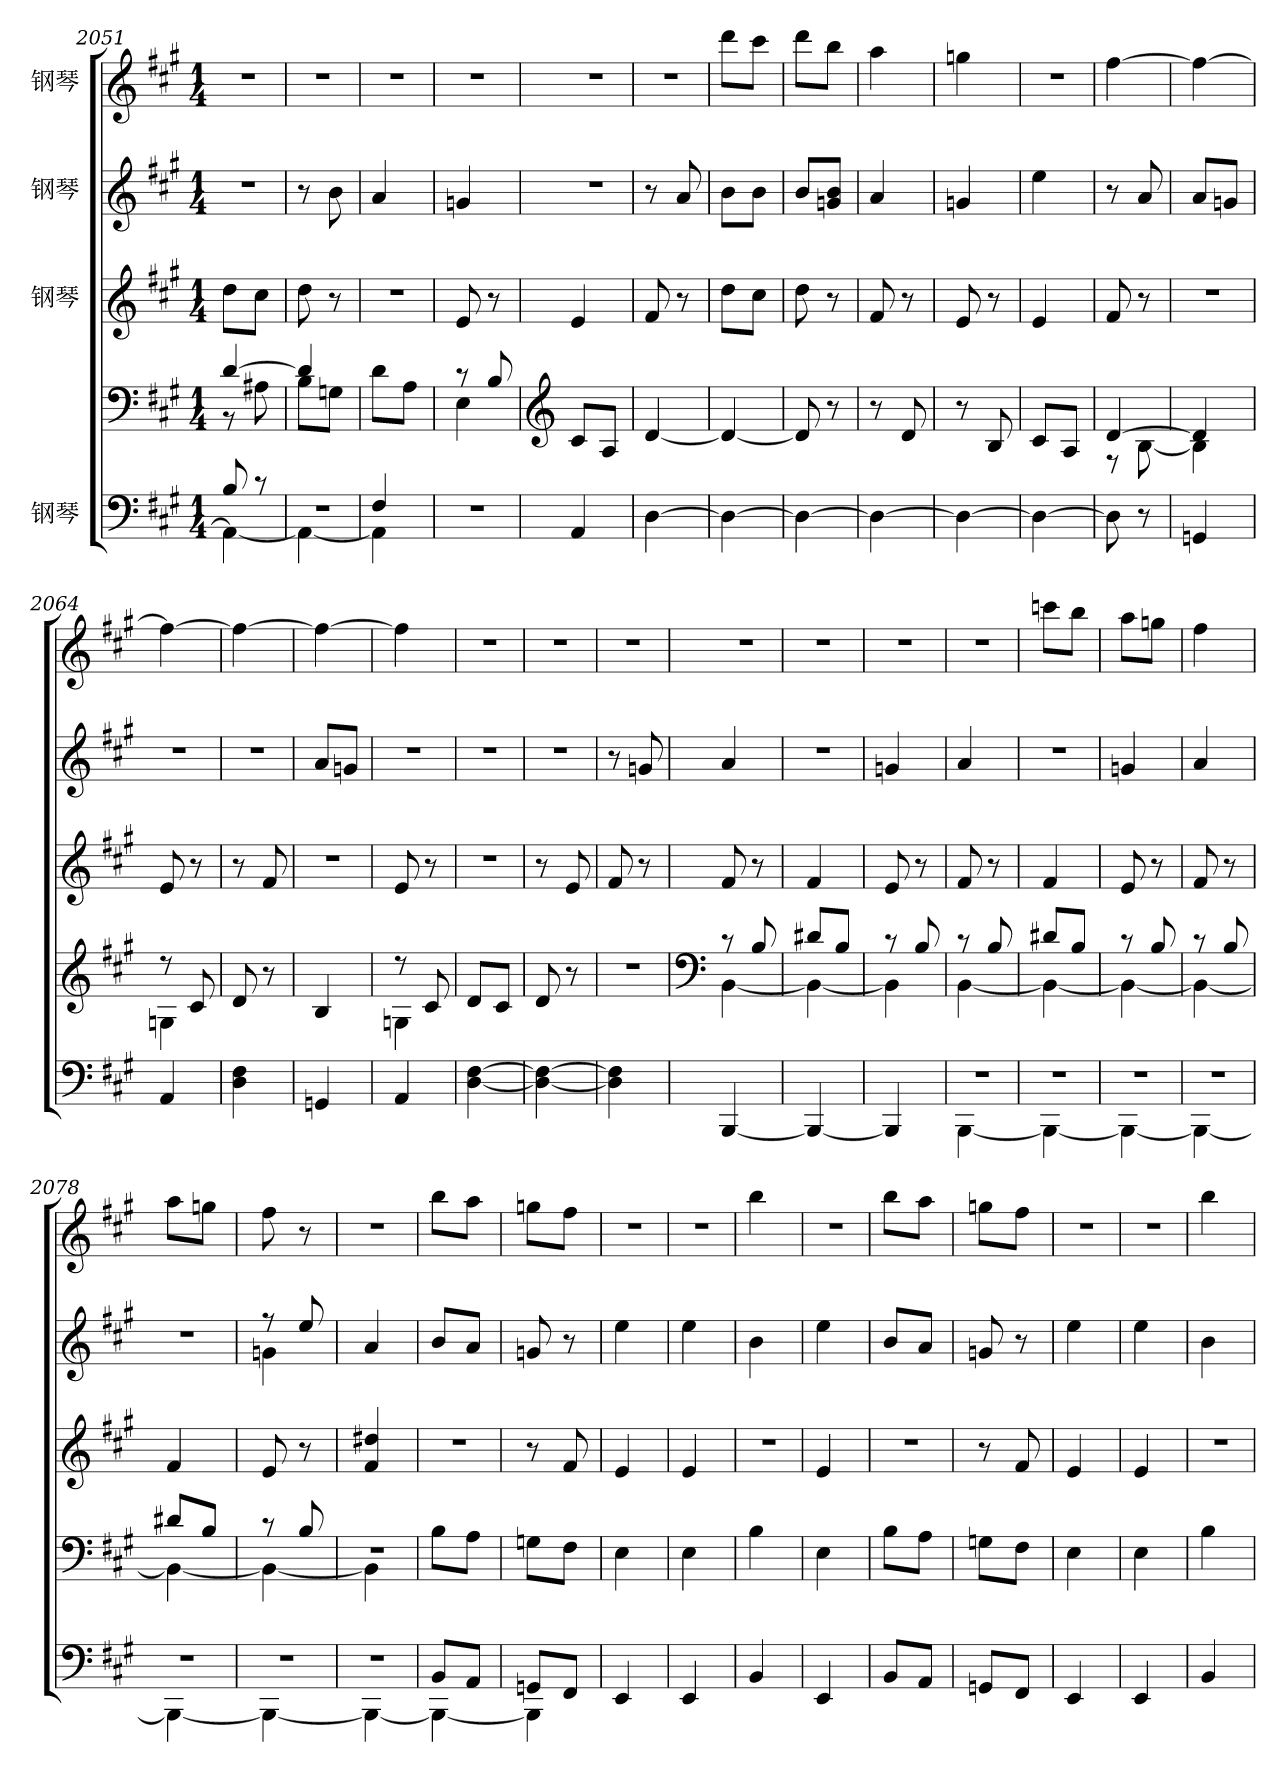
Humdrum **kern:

**kern	**kern	**kern	**kern	**kern
*part4	*part4	*part3	*part2	*part1
*staff5	*staff4	*staff3	*staff2	*staff1
*I"钢琴	*	*I"钢琴	*I"钢琴	*I"钢琴
*clefF4	*clefF4	*clefG2	*clefG2	*clefG2
*k[f#c#g#]	*k[f#c#g#]	*k[f#c#g#]	*k[f#c#g#]	*k[f#c#g#]
*M1/4	*M1/4	*M1/4	*M1/4	*M1/4
=2051	=2051	=2051	=2051	=2051
*^	*^	*	*	*
8B/	4AA\_	[4d/	8r	8dd\L	4r	4r
8r	.	.	8A#X\	8cc#\J	.	.
=2052	=2052	=2052	=2052	=2052	=2052	=2052
4r	4AA\_	4d/]	8B\L	8dd\	8r	4r
.	.	.	8Gn\J	8r	8b\	.
*	*	*v	*v	*	*	*
!!LO:PB:g=z
=2053	=2053	=2053	=2053	=2053	=2053
4F#/	4AA\]	8d\L	4r	4a/	4r
.	.	8A\J	.	.	.
*v	*v	*	*	*	*
=2054	=2054	=2054	=2054	=2054
*	*^	*	*	*
4r	8r	4E\	8e/	4gn/	4r
.	8B/	.	8r	.	.
*	*v	*v	*	*	*
=2055	=2055	=2055	=2055	=2055
*	*clefG2	*	*	*
4AA/	8c#/L	4e/	4r	4r
.	8A/J	.	.	.
=2056	=2056	=2056	=2056	=2056
[4D\	[4d/	8f#/	8r	4r
.	.	8r	8a/	.
=2057	=2057	=2057	=2057	=2057
4D\_	4d/_	8dd\L	8b\L	8ddd\L
.	.	8cc#\J	8b\J	8ccc#\J
=2058	=2058	=2058	=2058	=2058
4D\_	8d/]	8dd\	8b/L	8ddd\L
.	8r	8r	8gn/ 8b/J	8bb\J
=2059	=2059	=2059	=2059	=2059
4D\_	8r	8f#/	4a/	4aa\
.	8d/	8r	.	.
=2060	=2060	=2060	=2060	=2060
4D\_	8r	8e/	4gn/	4ggn\
.	8B/	8r	.	.
=2061	=2061	=2061	=2061	=2061
4D\_	8c#/L	4e/	4ee\	4r
.	8A/J	.	.	.
=2062	=2062	=2062	=2062	=2062
*	*^	*	*	*
8D\]	[4d/	8r	8f#/	8r	[4ff#\
8r	.	[8B\	8r	8a/	.
!!LO:LB:g=z
=2063	=2063	=2063	=2063	=2063	=2063
4GGn/	4d/]	4B\]	4r	8a/L	4ff#\_
.	.	.	.	8gn/J	.
=2064	=2064	=2064	=2064	=2064	=2064
4AA/	8r	4Gn\	8e/	4r	4ff#\_
.	8c#/	.	8r	.	.
*	*v	*v	*	*	*
=2065	=2065	=2065	=2065	=2065
4D\ 4F#\	8d/	8r	4r	4ff#\_
.	8r	8f#/	.	.
=2066	=2066	=2066	=2066	=2066
4GGn/	4B/	4r	8a/L	4ff#\_
.	.	.	8gn/J	.
=2067	=2067	=2067	=2067	=2067
*	*^	*	*	*
4AA/	8r	4Gn\	8e/	4r	4ff#\]
.	8c#/	.	8r	.	.
*	*v	*v	*	*	*
=2068	=2068	=2068	=2068	=2068
[4D\ [4F#\	8d/L	4r	4r	4r
.	8c#/J	.	.	.
=2069	=2069	=2069	=2069	=2069
4D\_ 4F#\_	8d/	8r	4r	4r
.	8r	8e/	.	.
=2070	=2070	=2070	=2070	=2070
4D\] 4F#\]	4r	8f#/	8r	4r
.	.	8r	8gn/	.
=2071	=2071	=2071	=2071	=2071
*	*clefF4	*	*	*
*	*^	*	*	*
[4BBB/	8r	[4BB\	8f#/	4a/	4r
.	8B/	.	8r	.	.
!!LO:PB:g=z
=2072	=2072	=2072	=2072	=2072	=2072
4BBB/_	8d#X/L	4BB\_	4f#/	4r	4r
.	8B/J	.	.	.	.
=2073	=2073	=2073	=2073	=2073	=2073
4BBB/]	8r	4BB\]	8e/	4gn/	4r
.	8B/	.	8r	.	.
=2074	=2074	=2074	=2074	=2074	=2074
*^	*	*	*	*	*
4r	[4BBB\	8r	[4BB\	8f#/	4a/	4r
.	.	8B/	.	8r	.	.
=2075	=2075	=2075	=2075	=2075	=2075	=2075
4r	4BBB\_	8d#X/L	4BB\_	4f#/	4r	8cccn\L
.	.	8B/J	.	.	.	8bb\J
=2076	=2076	=2076	=2076	=2076	=2076	=2076
4r	4BBB\_	8r	4BB\_	8e/	4gn/	8aa\L
.	.	8B/	.	8r	.	8ggn\J
=2077	=2077	=2077	=2077	=2077	=2077	=2077
4r	4BBB\_	8r	4BB\_	8f#/	4a/	4ff#\
.	.	8B/	.	8r	.	.
=2078	=2078	=2078	=2078	=2078	=2078	=2078
4r	4BBB\_	8d#X/L	4BB\_	4f#/	4r	8aa\L
.	.	8B/J	.	.	.	8ggn\J
=2079	=2079	=2079	=2079	=2079	=2079	=2079
*	*	*	*	*	*^	*
4r	4BBB\_	8r	4BB\_	8e/	8r	4gn\	8ff#\
.	.	8B/	.	8r	8ee/	.	8r
*	*	*	*	*	*v	*v	*
=2080	=2080	=2080	=2080	=2080	=2080	=2080
4r	4BBB\_	4r	4BB\]	4f#/ 4dd#X/	4a/	4r
*	*	*v	*v	*	*	*
=2081	=2081	=2081	=2081	=2081	=2081
8BB/L	4BBB\_	8B\L	4r	8b/L	8bb\L
8AA/J	.	8A\J	.	8a/J	8aa\J
!!LO:LB:g=z
=2082	=2082	=2082	=2082	=2082	=2082
8GGn/L	4BBB\]	8Gn\L	8r	8gn/	8ggn\L
8FF#/J	.	8F#\J	8f#/	8r	8ff#\J
*v	*v	*	*	*	*
=2083	=2083	=2083	=2083	=2083
4EE/	4E\	4e/	4ee\	4r
=2084	=2084	=2084	=2084	=2084
4EE/	4E\	4e/	4ee\	4r
=2085	=2085	=2085	=2085	=2085
4BB/	4B\	4r	4b\	4bb\
=2086	=2086	=2086	=2086	=2086
4EE/	4E\	4e/	4ee\	4r
=2087	=2087	=2087	=2087	=2087
8BB/L	8B\L	4r	8b/L	8bb\L
8AA/J	8A\J	.	8a/J	8aa\J
=2088	=2088	=2088	=2088	=2088
8GGn/L	8Gn\L	8r	8gn/	8ggn\L
8FF#/J	8F#\J	8f#/	8r	8ff#\J
=2089	=2089	=2089	=2089	=2089
4EE/	4E\	4e/	4ee\	4r
=2090	=2090	=2090	=2090	=2090
4EE/	4E\	4e/	4ee\	4r
=2091	=2091	=2091	=2091	=2091
4BB/	4B\	4r	4b\	4bb\
=	=	=	=	=
*-	*-	*-	*-	*-
